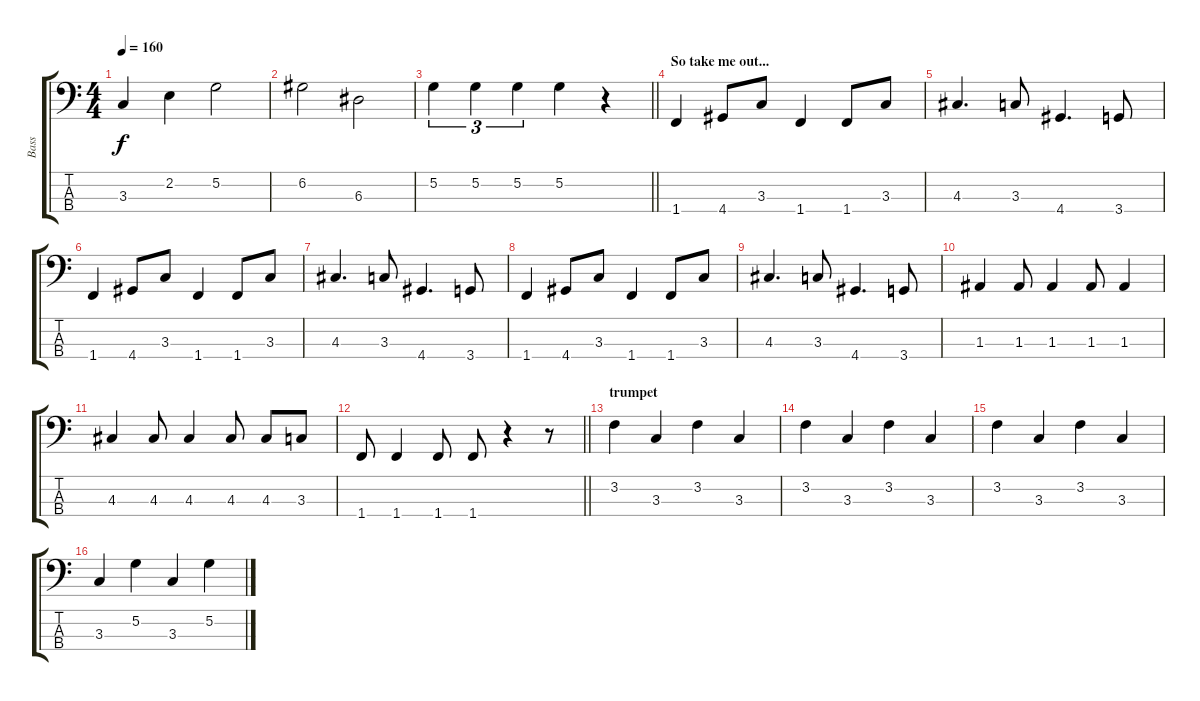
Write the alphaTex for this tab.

\track ("Bass" "Bass") {instrument acousticguitarsteel}
\staff {score tabs}
\tuning (G2 D2 A1 E1) {hide}
\ts (4 4)
\tempo 160
\clef f4
\ks c
3.3.4{dy f} 2.2.4 5.2.2 |
6.2.2 6.3.2 |
\barLineRight lightlight
5.2.4{tu (3 2)} 5.2.4{tu (3 2)} 5.2.4{tu (3 2)} 5.2.4 r.4 |
\section ("" "So take me out...")
1.4.4 4.4.8 3.3.8 1.4.4 1.4.8 3.3.8 |
4.3.4{d} 3.3.8 4.4.4{d} 3.4.8 |
1.4.4 4.4.8 3.3.8 1.4.4 1.4.8 3.3.8 |
4.3.4{d} 3.3.8 4.4.4{d} 3.4.8 |
1.4.4 4.4.8 3.3.8 1.4.4 1.4.8 3.3.8 |
4.3.4{d} 3.3.8 4.4.4{d} 3.4.8 |
1.3.4 1.3.8 1.3.4 1.3.8 1.3.4 |
4.3.4 4.3.8 4.3.4 4.3.8 4.3.8 3.3.8 |
\barLineRight lightlight
1.4.8 1.4.4 1.4.8 1.4.8 r.4 r.8 |
\section ("" "trumpet")
3.2.4 3.3.4 3.2.4 3.3.4 |
3.2.4 3.3.4 3.2.4 3.3.4 |
3.2.4 3.3.4 3.2.4 3.3.4 |
3.3.4 5.2.4 3.3.4 5.2.4
